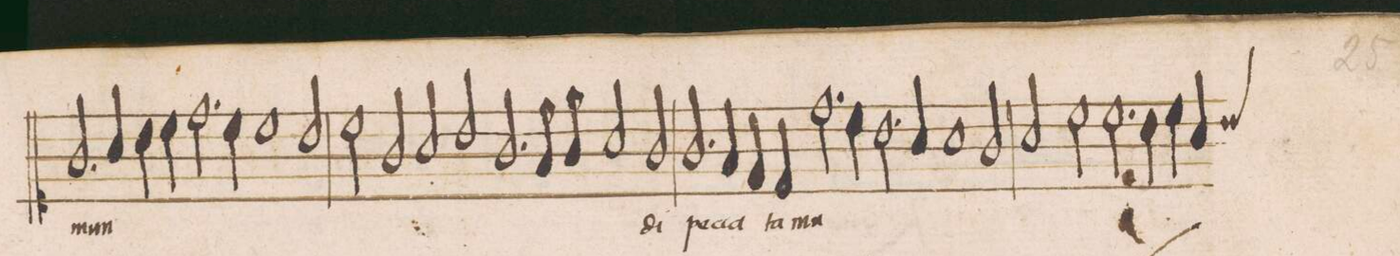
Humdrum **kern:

**kern	**text
*I"DISCANTVS	*
*clefC1	*
*k[]	*
*met(C|)	*
*M2/1	*
2.g/	mu-
4a/	.
=12-	=12-
4b\	.
4cc\	.
2.dd\	.
4cc\	.
1cc\	.
=13-	=13-
2b/	.
2cc\	.
2g/	.
=14-	=14-
2a/	.
2b/	.
2.g/	.
8f/	.
8g/	.
=15-	=15-
2a/	.
2g/	di
2.g/	pec-
4f/	-ca-
=16-	=16-
4e/	-ta
4d/	mu-
2.dd\	.
4cc\	.
2.b\	.
=17-	=17-
4a/	.
1a	.
2g/	.
=18-	=18-
2a\	.
2cc\	.
2.cc\	.
4b\	.
=19-	=19-
4cc\	.
*custos:B	*
4a/	.
*-	*-
